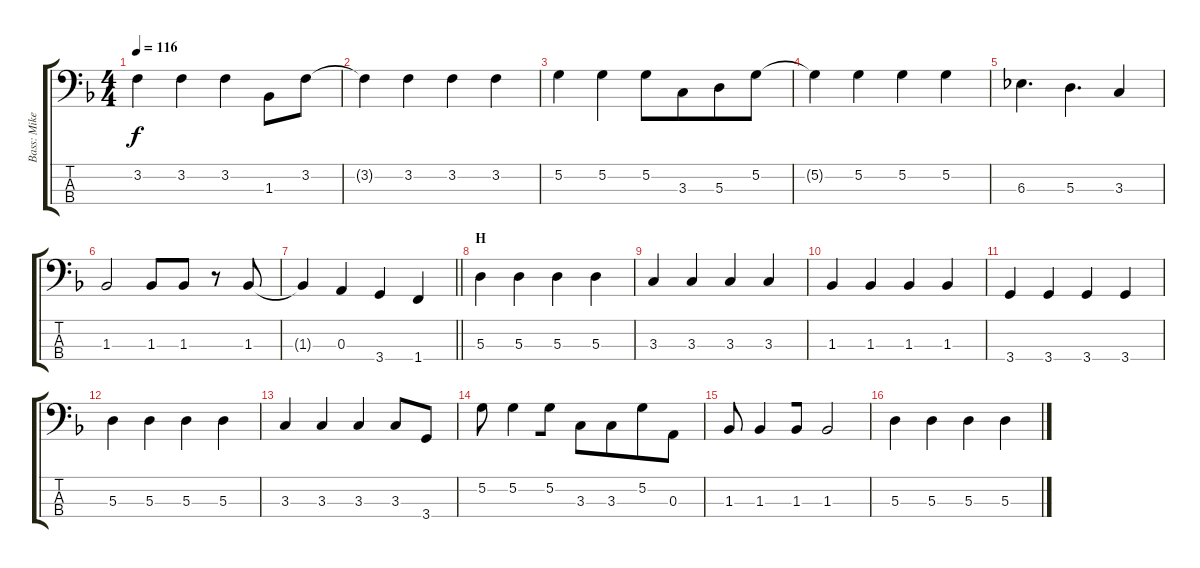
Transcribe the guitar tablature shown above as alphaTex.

\track ("Bass: Mike" "Bass: Mike") {instrument electricbassfinger}
\staff {score tabs}
\tuning (G2 D2 A1 E1) {hide}
\ts (4 4)
\tempo 116
\clef f4
\ks f
3.2{t}.4{dy f} 3.2.4{beam merge} 3.2.4 1.3.8 3.2.8 |
3.2{t}.4 3.2.4{beam merge} 3.2.4 3.2.4 |
5.2.4 5.2.4{beam merge} 5.2.8 3.3.8{beam merge} 5.3.8{beam merge} 5.2.8 |
5.2{t}.4 5.2.4{beam merge} 5.2.4 5.2.4 |
6.3.4{d} 5.3.4{d} 3.3.4 |
1.3.2 1.3.8{beam merge} 1.3.8 r.8 1.3.8 |
\barLineRight lightlight
1.3{t}.4 0.3.4{beam merge} 3.4.4 1.4.4 |
\section ("" "H")
5.3.4 5.3.4{beam merge} 5.3.4 5.3.4 |
3.3.4 3.3.4{beam merge} 3.3.4 3.3.4 |
1.3.4 1.3.4{beam merge} 1.3.4 1.3.4 |
3.4.4 3.4.4{beam merge} 3.4.4 3.4.4 |
5.3.4 5.3.4{beam merge} 5.3.4 5.3.4 |
3.3.4 3.3.4{beam merge} 3.3.4 3.3.8 3.4.8 |
5.2.8 5.2.4{beam merge} 5.2.8 3.3.8 3.3.8{beam merge} 5.2.8 0.3.8 |
1.3.8 1.3.4{beam merge} 1.3.8 1.3.2 |
5.3.4 5.3.4{beam merge} 5.3.4 5.3.4
